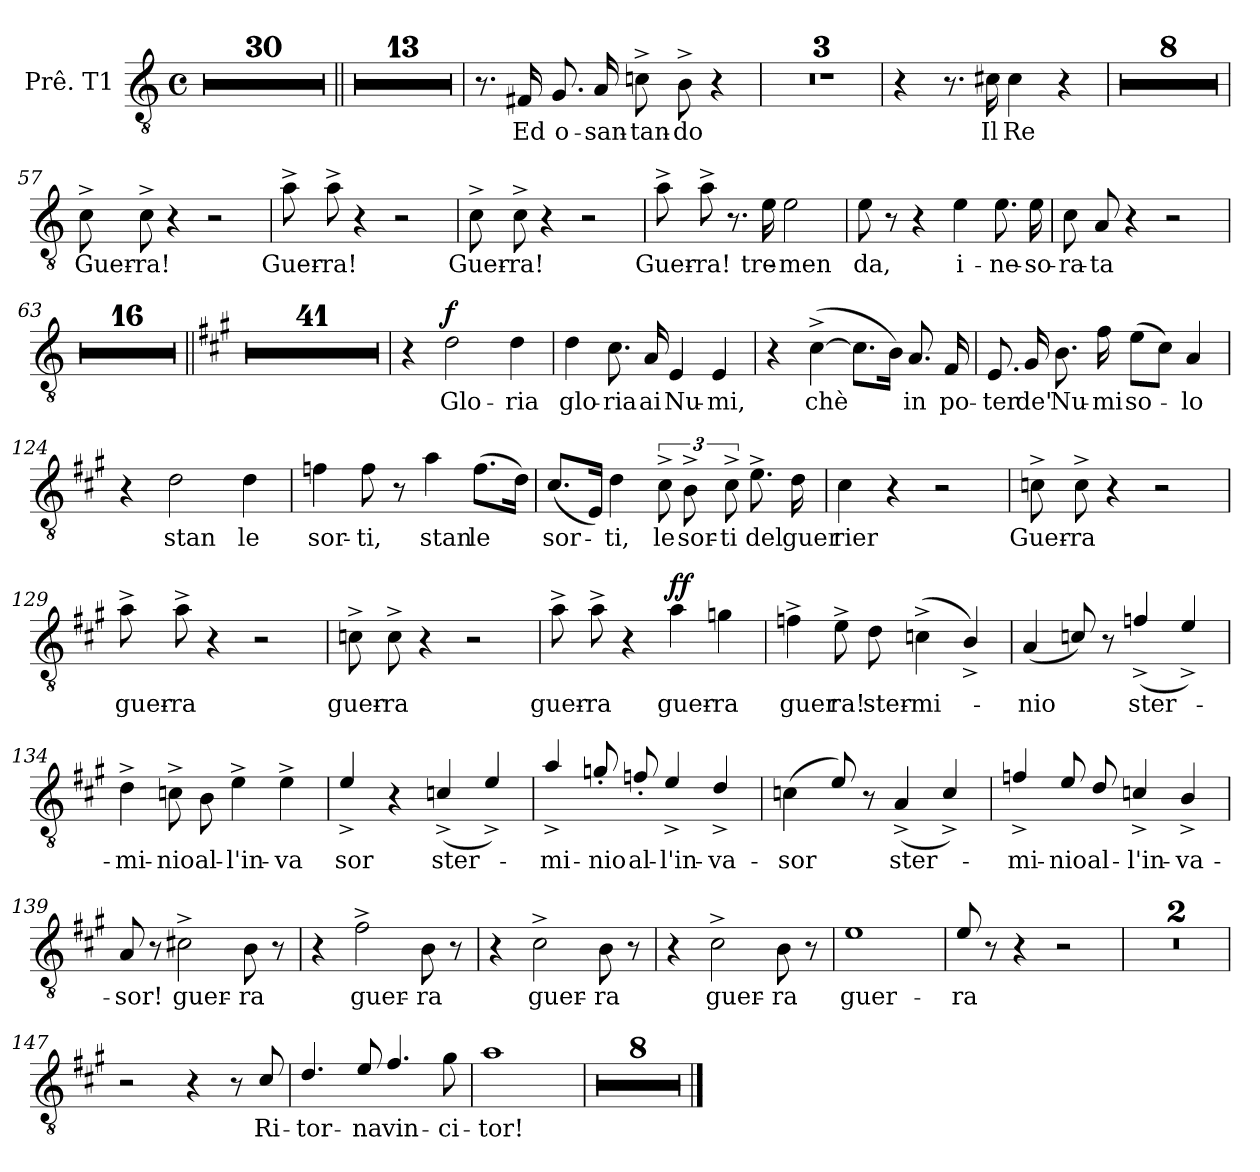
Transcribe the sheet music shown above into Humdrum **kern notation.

**kern	**text	**dynam
*part1	*part1	*part1
*staff1	*staff1	*staff1
*I"Prê. T1	*	*
*I'Prê. T1	*	*
*clefGv2	*	*
*k[]	*	*
*M4/4	*	*
*met(c)	*	*
=1	=1	=1
1r	.	.
=2	=2	=2
1r	.	.
=3	=3	=3
1r	.	.
!!LO:LB:g=z
=4	=4	=4
1r	.	.
=5	=5	=5
1r	.	.
=6	=6	=6
1r	.	.
!!LO:LB:g=z
=7	=7	=7
1r	.	.
=8	=8	=8
1r	.	.
=9	=9	=9
1r	.	.
!!LO:LB:g=z
=10	=10	=10
1r	.	.
=11	=11	=11
1r	.	.
=12	=12	=12
1r	.	.
!!LO:LB:g=z
=13	=13	=13
1r	.	.
=14	=14	=14
1r	.	.
=15	=15	=15
1r	.	.
=16	=16	=16
1r	.	.
!!LO:LB:g=z
=17	=17	=17
1r	.	.
=18	=18	=18
1r	.	.
=19	=19	=19
1r	.	.
=20	=20	=20
1r	.	.
=21	=21	=21
1r	.	.
!!LO:PB:g=z
=22	=22	=22
1r	.	.
=23	=23	=23
1r	.	.
=24	=24	=24
1r	.	.
=25	=25	=25
1r	.	.
=26	=26	=26
1r	.	.
!!LO:LB:g=z
=27	=27	=27
1r	.	.
=28	=28	=28
1r	.	.
=29	=29	=29
1r	.	.
=30	=30	=30
1r	.	.
=31||	=31||	=31||
1r	.	.
!!LO:LB:g=z
=32	=32	=32
1r	.	.
=33	=33	=33
1r	.	.
=34	=34	=34
1r	.	.
=35	=35	=35
1r	.	.
=36	=36	=36
1r	.	.
!!LO:LB:g=z
=37	=37	=37
1r	.	.
=38	=38	=38
1r	.	.
=39	=39	=39
1r	.	.
!!LO:LB:g=z
=40	=40	=40
1r	.	.
=41	=41	=41
1r	.	.
!!LO:PB:g=z
=42	=42	=42
1r	.	.
=43	=43	=43
1r	.	.
!!LO:LB:g=z
=44	=44	=44
8.r	.	.
!	!LO:LY:b:color=#0055FF	!
16F#X/	Ed	.
!	!LO:LY:b:color=#0055FF	!
8.G/	o-	.
!	!LO:LY:b:color=#0055FF	!
16A/	-san-	.
!	!LO:LY:b:color=#0055FF	!
8cn^\	-tan-	.
!	!LO:LY:b:color=#0055FF	!
8B^\	-do	.
4r	.	.
=45	=45	=45
1r	.	.
=46	=46	=46
1r	.	.
!!LO:PB:g=z
=47	=47	=47
1r	.	.
=48	=48	=48
4r	.	.
8.r	.	.
!	!LO:LY:b:color=#0055FF	!
16c#X\	Il	.
!	!LO:LY:b:color=#0055FF	!
4c#\	Re	.
4r	.	.
=49	=49	=49
1r	.	.
=50	=50	=50
1r	.	.
!!LO:LB:g=z
=51	=51	=51
1r	.	.
=52	=52	=52
1r	.	.
=53	=53	=53
1r	.	.
!!LO:PB:g=z
=54	=54	=54
1r	.	.
=55	=55	=55
1r	.	.
=56	=56	=56
1r	.	.
!!LO:LB:g=z
=57	=57	=57
!	!LO:LY:b:color=#0055FF	!
8c^\	Guer-	.
!	!LO:LY:b:color=#0055FF	!
8c^\	-ra!	.
4r	.	.
2r	.	.
=58	=58	=58
!	!LO:LY:b:color=#0055FF	!
8a^\	Guer-	.
!	!LO:LY:b:color=#0055FF	!
8a^\	-ra!	.
4r	.	.
2r	.	.
=59	=59	=59
!	!LO:LY:b:color=#0055FF	!
8c^\	Guer-	.
!	!LO:LY:b:color=#0055FF	!
8c^\	-ra!	.
4r	.	.
2r	.	.
!!LO:PB:g=z
=60	=60	=60
!	!LO:LY:b:color=#0055FF	!
8a^\	Guer-	.
!	!LO:LY:b:color=#0055FF	!
8a^\	-ra!	.
8.r	.	.
!	!LO:LY:b:color=#0055FF	!
16e\	tre-	.
!	!LO:LY:b:color=#0055FF	!
2e\	-men	.
=61	=61	=61
!	!LO:LY:b:color=#0055FF	!
8e\	da,	.
8r	.	.
4r	.	.
!	!LO:LY:b:color=#0055FF	!
4e\	i-	.
!	!LO:LY:b:color=#0055FF	!
8.e\	-ne-	.
!	!LO:LY:b:color=#0055FF	!
16e\	-so-	.
=62	=62	=62
!	!LO:LY:b:color=#0055FF	!
8c\	-ra-	.
!	!LO:LY:b:color=#0055FF	!
8A/	-ta	.
4r	.	.
2r	.	.
!!LO:LB:g=z
=63	=63	=63
1r	.	.
=64	=64	=64
1r	.	.
=65	=65	=65
1r	.	.
=66	=66	=66
1r	.	.
!!LO:PB:g=z
=67	=67	=67
1r	.	.
=68	=68	=68
1r	.	.
=69	=69	=69
1r	.	.
=70	=70	=70
1r	.	.
!!LO:PB:g=z
=71	=71	=71
1r	.	.
=72	=72	=72
1r	.	.
=73	=73	=73
1r	.	.
=74	=74	=74
1r	.	.
!!LO:LB:g=z
=75	=75	=75
1r	.	.
=76	=76	=76
1r	.	.
=77	=77	=77
1r	.	.
=78	=78	=78
1r	.	.
!!LO:PB:g=z
=79||	=79||	=79||
*k[f#c#g#]	*	*
1r	.	.
=80	=80	=80
1r	.	.
=81	=81	=81
1r	.	.
=82	=82	=82
1r	.	.
!!LO:LB:g=z
=83	=83	=83
1r	.	.
=84	=84	=84
1r	.	.
=85	=85	=85
1r	.	.
=86	=86	=86
1r	.	.
!!LO:LB:g=z
=87	=87	=87
1r	.	.
=88	=88	=88
1r	.	.
=89	=89	=89
1r	.	.
=90	=90	=90
1r	.	.
!!LO:LB:g=z
=91	=91	=91
1r	.	.
=92	=92	=92
1r	.	.
=93	=93	=93
1r	.	.
=94	=94	=94
1r	.	.
!!LO:PB:g=z
=95	=95	=95
1r	.	.
=96	=96	=96
1r	.	.
=97	=97	=97
1r	.	.
!!LO:LB:g=z
=98	=98	=98
1r	.	.
=99	=99	=99
1r	.	.
=100	=100	=100
1r	.	.
!!LO:PB:g=z
=101	=101	=101
1r	.	.
=102	=102	=102
1r	.	.
=103	=103	=103
1r	.	.
!!LO:LB:g=z
=104	=104	=104
1r	.	.
=105	=105	=105
1r	.	.
=106	=106	=106
1r	.	.
=107	=107	=107
1r	.	.
!!LO:PB:g=z
=108	=108	=108
1r	.	.
=109	=109	=109
1r	.	.
=110	=110	=110
1r	.	.
!!LO:LB:g=z
=111	=111	=111
1r	.	.
=112	=112	=112
1r	.	.
=113	=113	=113
1r	.	.
=114	=114	=114
1r	.	.
!!LO:LB:g=z
=115	=115	=115
1r	.	.
=116	=116	=116
1r	.	.
=117	=117	=117
1r	.	.
=118	=118	=118
1r	.	.
!!LO:PB:g=z
=119	=119	=119
1r	.	.
=120	=120	=120
4r	.	.
!	!LO:LY:b:color=#0055FF	!LO:DY:a
2d\	Glo-	f
!	!LO:LY:b:color=#0055FF	!
4d\	-ria	.
!!LO:PB:g=z
=121	=121	=121
!	!LO:LY:b:color=#0055FF	!
4d\	glo-	.
!	!LO:LY:b:color=#0055FF	!
8.c#\	-ria	.
!	!LO:LY:b:color=#0055FF	!
16A/	ai	.
!	!LO:LY:b:color=#0055FF	!
4E/	Nu-	.
!	!LO:LY:b:color=#0055FF	!
4E/	-mi,	.
=122	=122	=122
4r	.	.
!	!LO:LY:b:color=#0055FF	!
(>[4c#^\	chè	.
8.c#\L]	.	.
16B\Jk)	.	.
!	!LO:LY:b:color=#0055FF	!
8.A/	in	.
!	!LO:LY:b:color=#0055FF	!
16F#/	po-	.
!!LO:PB:g=z
=123	=123	=123
!	!LO:LY:b:color=#0055FF	!
8.E/	-ter	.
!	!LO:LY:b:color=#0055FF	!
16G#/	de'	.
!	!LO:LY:b:color=#0055FF	!
8.B\	Nu-	.
!	!LO:LY:b:color=#0055FF	!
16f#\	-mi	.
!	!LO:LY:b:color=#0055FF	!
(>8e\L	so-	.
8c#\J)	.	.
!	!LO:LY:b:color=#0055FF	!
4A/	-lo	.
=124	=124	=124
4r	.	.
!	!LO:LY:b:color=#0055FF	!
2d\	stan	.
!	!LO:LY:b:color=#0055FF	!
4d\	le	.
!!LO:PB:g=z
=125	=125	=125
!	!LO:LY:b:color=#0055FF	!
4fn\	sor-	.
!	!LO:LY:b:color=#0055FF	!
8f\	-ti,	.
8r	.	.
!	!LO:LY:b:color=#0055FF	!
4a\	stan	.
!	!LO:LY:b:color=#0055FF	!
(>8.f\L	le	.
16d\Jk)	.	.
=126	=126	=126
!	!LO:LY:b:color=#0055FF	!
(<8.c#/L	sor-	.
16E/Jk)	.	.
!	!LO:LY:b:color=#0055FF	!
4d\	-ti,	.
!	!LO:LY:b:color=#0055FF	!
12c#^\	le	.
!	!LO:LY:b:color=#0055FF	!
12B^\	sor-	.
!	!LO:LY:b:color=#0055FF	!
12c#^\	-ti	.
!	!LO:LY:b:color=#0055FF	!
8.e^\	del	.
!	!LO:LY:b:color=#0055FF	!
16d\	guer	.
!!LO:PB:g=z
=127	=127	=127
!	!LO:LY:b:color=#0055FF	!
4c#\	-rier	.
4r	.	.
2r	.	.
=128	=128	=128
!	!LO:LY:b:color=#0055FF	!
8cn^\	Guer-	.
!	!LO:LY:b:color=#0055FF	!
8c^\	-ra	.
4r	.	.
2r	.	.
!!LO:PB:g=z
=129	=129	=129
!	!LO:LY:b:color=#0055FF	!
8a^\	guer-	.
!	!LO:LY:b:color=#0055FF	!
8a^\	-ra	.
4r	.	.
2r	.	.
=130	=130	=130
!	!LO:LY:b:color=#0055FF	!
8cn^\	guer-	.
!	!LO:LY:b:color=#0055FF	!
8c^\	-ra	.
4r	.	.
2r	.	.
=131	=131	=131
!	!LO:LY:b:color=#0055FF	!
8a^\	guer-	.
!	!LO:LY:b:color=#0055FF	!
8a^\	-ra	.
4r	.	.
!	!LO:LY:b:color=#0055FF	!LO:DY:a
4a\	guer-	ff
!	!LO:LY:b:color=#0055FF	!
4gn\	-ra	.
!!LO:PB:g=z
=132	=132	=132
!	!LO:LY:b:color=#0055FF	!
4fn^\	guer	.
!	!LO:LY:b:color=#0055FF	!
8e^\	-ra!	.
!	!LO:LY:b:color=#0055FF	!
8d\	ster-	.
!	!LO:LY:b:color=#0055FF	!
(>4cn^\	-mi-	.
4B^/)	.	.
=133	=133	=133
!	!LO:LY:b:color=#0055FF	!
(<4A/	-nio	.
8cn/)	.	.
8r	.	.
!	!LO:LY:b:color=#0055FF	!
(<4fn^/	ster-	.
4e^/)	.	.
=134	=134	=134
!	!LO:LY:b:color=#0055FF	!
4d^\	-mi-	.
!	!LO:LY:b:color=#0055FF	!
8cn^\	-nio	.
!	!LO:LY:b:color=#0055FF	!
8B\	al-	.
!	!LO:LY:b:color=#0055FF	!
4e^\	-l'in-	.
!	!LO:LY:b:color=#0055FF	!
4e^\	-va	.
!!LO:PB:g=z
=135	=135	=135
!	!LO:LY:b:color=#0055FF	!
4e^/	-sor	.
4r	.	.
!	!LO:LY:b:color=#0055FF	!
(<4cn^/	ster-	.
4e^/)	.	.
=136	=136	=136
!	!LO:LY:b:color=#0055FF	!
4a^/	-mi-	.
!	!LO:LY:b:color=#0055FF	!
8gn'/	-nio	.
!	!LO:LY:b:color=#0055FF	!
8fn'/	al-	.
!	!LO:LY:b:color=#0055FF	!
4e^/	-l'in-	.
!	!LO:LY:b:color=#0055FF	!
4d^/	-va-	.
=137	=137	=137
!	!LO:LY:b:color=#0055FF	!
(>4cn\	-sor	.
8e/)	.	.
8r	.	.
!	!LO:LY:b:color=#0055FF	!
(<4A^/	ster-	.
4c^/)	.	.
!!LO:PB:g=z
=138	=138	=138
!	!LO:LY:b:color=#0055FF	!
4fn^/	-mi-	.
!	!LO:LY:b:color=#0055FF	!
8e/	-nio	.
!	!LO:LY:b:color=#0055FF	!
8d/	al-	.
!	!LO:LY:b:color=#0055FF	!
4cn^/	-l'in-	.
!	!LO:LY:b:color=#0055FF	!
4B^/	-va-	.
=139	=139	=139
!	!LO:LY:b:color=#0055FF	!
8A/	-sor!	.
8r	.	.
!	!LO:LY:b:color=#0055FF	!
2c#X^\	guer-	.
!	!LO:LY:b:color=#0055FF	!
8B\	-ra	.
8r	.	.
=140	=140	=140
4r	.	.
!	!LO:LY:b:color=#0055FF	!
2f#^\	guer-	.
!	!LO:LY:b:color=#0055FF	!
8B\	-ra	.
8r	.	.
!!LO:PB:g=z
=141	=141	=141
4r	.	.
!	!LO:LY:b:color=#0055FF	!
2c#^\	guer-	.
!	!LO:LY:b:color=#0055FF	!
8B\	-ra	.
8r	.	.
=142	=142	=142
4r	.	.
!	!LO:LY:b:color=#0055FF	!
2c#^\	guer-	.
!	!LO:LY:b:color=#0055FF	!
8B\	-ra	.
8r	.	.
=143	=143	=143
!	!LO:LY:b:color=#0055FF	!
1e	guer-	.
=144	=144	=144
!	!LO:LY:b:color=#0055FF	!
8e/	-ra	.
8r	.	.
4r	.	.
2r	.	.
!!LO:PB:g=z
=145	=145	=145
1r	.	.
=146	=146	=146
1r	.	.
=147	=147	=147
2r	.	.
4r	.	.
8r	.	.
!	!LO:LY:b:color=#0055FF	!
8c#/	Ri-	.
=148	=148	=148
!	!LO:LY:b:color=#0055FF	!
4.d/	-tor-	.
!	!LO:LY:b:color=#0055FF	!
8e/	-na	.
!	!LO:LY:b:color=#0055FF	!
4.f#/	vin-	.
!	!LO:LY:b:color=#0055FF	!
8g#\	-ci-	.
!!LO:PB:g=z
=149	=149	=149
!	!LO:LY:b:color=#0055FF	!
1a	-tor!	.
=150	=150	=150
1r	.	.
=151	=151	=151
1r	.	.
=152	=152	=152
1r	.	.
=153	=153	=153
1r	.	.
!!LO:LB:g=z
=154	=154	=154
1r	.	.
=155	=155	=155
1r	.	.
=156	=156	=156
1r	.	.
=157	=157	=157
1r	.	.
==	==	==
*-	*-	*-
